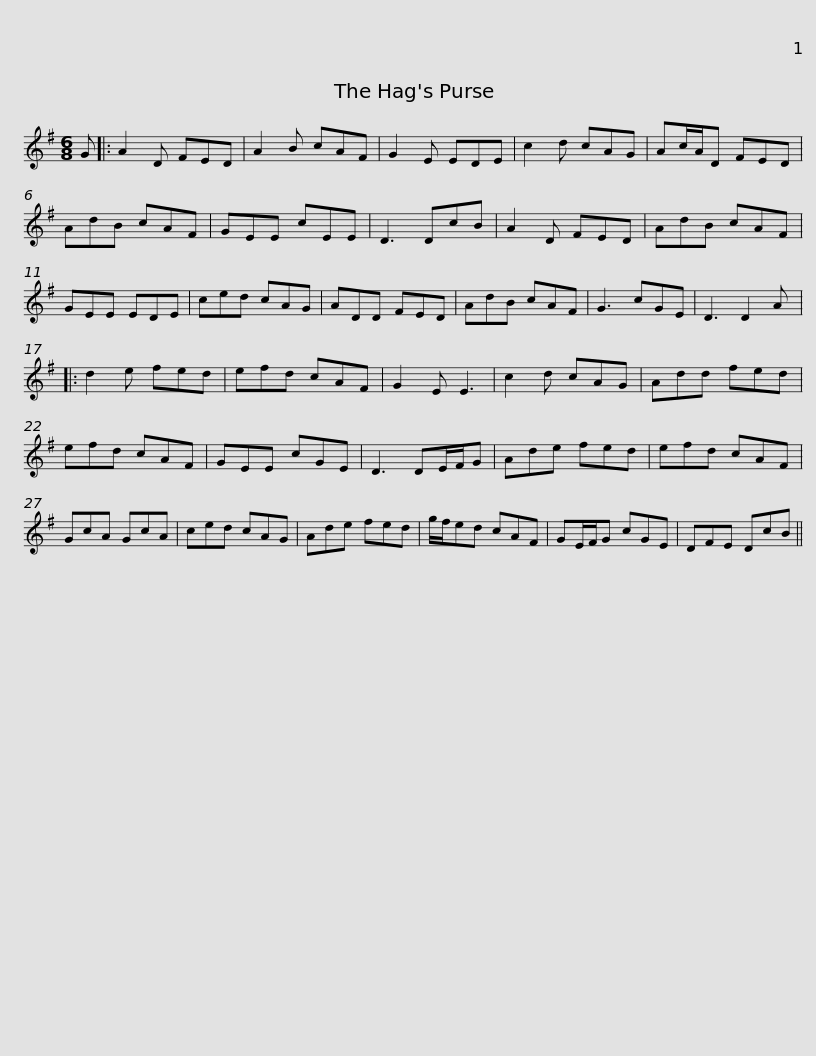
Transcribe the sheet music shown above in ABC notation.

X:1
L:1/8
M:6/8
I:linebreak $
K:G
V:1 treble
V:1
 G |: A2 D FED | A2 B cAF | G2 E EDE | c2 d cAG | %5
 Ac/A/D FED | AdB cAF | GEE cEE |$ D3 DcB | A2 D FED | %10
 AdB cAF | GEE EDE | ced cAG | ADD FED | AdB cAF | %15
 G3 cGE |$ D3 D2 A |: d2 e fed | efd cAF | G2 E E3 | %20
 c2 d cAG | Add fed | efd cAF | GEE cGE |$ D3 DE/F/G | %25
 Ade fed | efd cAF | GcA GcA | ced cAG | Ade fed | %30
 g/f/ed cAF |$ GE/F/G cGE | DFE DcB || %33
